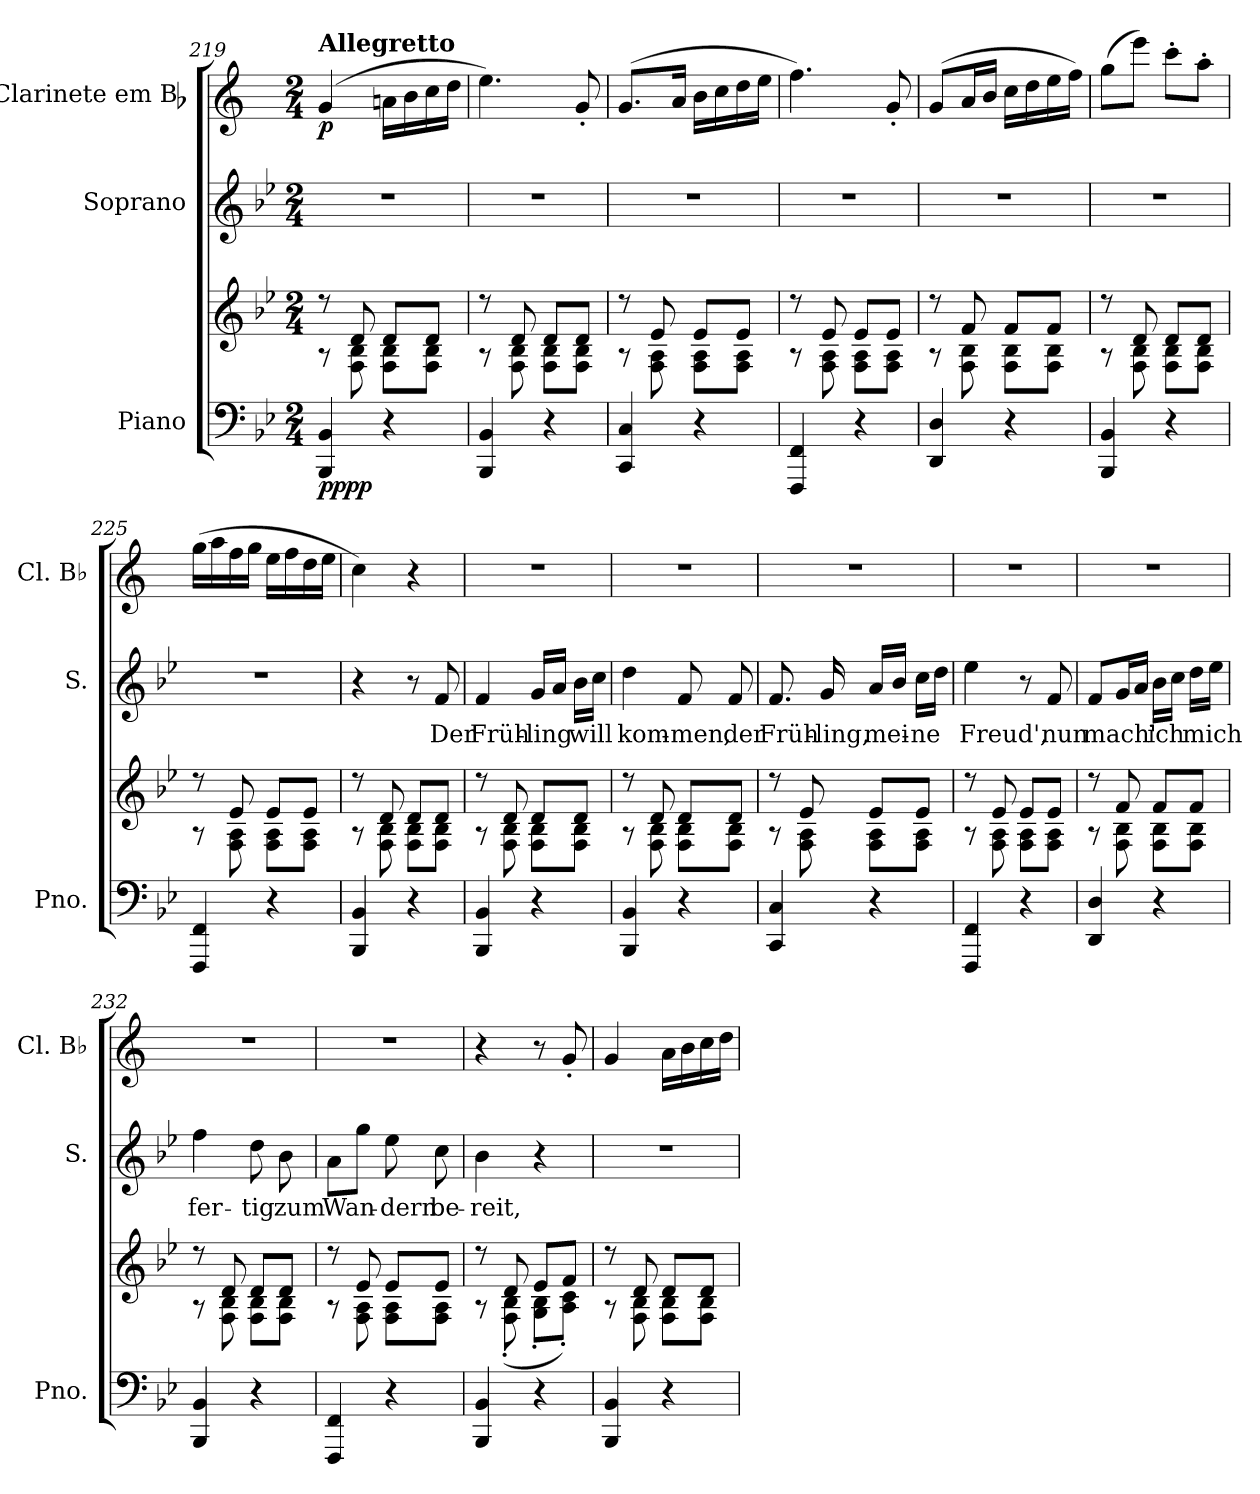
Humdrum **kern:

**kern	**kern	**dynam	**kern	**text	**kern	**dynam
*part3	*part3	*part3	*part2	*part2	*part1	*part1
*staff4	*staff3	*staff3/4	*staff2	*staff2	*staff1	*staff1
*I"Piano	*	*	*I"Soprano	*	*I"Clarinete em Bb	*
*I'Pno.	*	*	*I'S.	*	*I'Cl. Bb	*
*clefF4	*clefG2	*	*clefG2	*	*clefG2	*
*	*	*	*	*	*ITrd1c2	*
*k[b-e-]	*k[b-e-]	*	*k[b-e-]	*	*k[b-e-]	*
*M2/4	*M2/4	*	*M2/4	*	*M2/4	*
=219	=219	=219	=219	=219	=219	=219
*	*^	*	*	*	*	*
!	!	!	!	!	!	!LO:TX:a:B:t=Allegretto	!
!	!	!	!LO:DY:b=2	!	!	!	!
!	!	!	!LO:DY:n=1:b	!	!	!	!LO:DY:b
4BBB-/ 4BB-/	8r	8r	pp pp	2r	.	(4f/	p
.	8d/	8F\ 8B-\	.	.	.	.	.
4r	8d/L	8F\ 8B-\L	.	.	.	16gn\LL	.
.	.	.	.	.	.	16a\	.
.	8d/J	8F\ 8B-\J	.	.	.	16b-\	.
.	.	.	.	.	.	16cc\JJ	.
!!LO:PB:g=z
=220	=220	=220	=220	=220	=220	=220	=220
4BBB-/ 4BB-/	8r	8r	.	2r	.	4.dd\)	.
.	8d/	8F\ 8B-\	.	.	.	.	.
4r	8d/L	8F\ 8B-\L	.	.	.	.	.
.	8d/J	8F\ 8B-\J	.	.	.	8f'/	.
=221	=221	=221	=221	=221	=221	=221	=221
4CC/ 4C/	8r	8r	.	2r	.	(8.f/L	.
.	8e-/	8F\ 8A\	.	.	.	.	.
.	.	.	.	.	.	16g/Jk	.
4r	8e-/L	8F\ 8A\L	.	.	.	16a\LL	.
.	.	.	.	.	.	16b-\	.
.	8e-/J	8F\ 8A\J	.	.	.	16cc\	.
.	.	.	.	.	.	16dd\JJ	.
=222	=222	=222	=222	=222	=222	=222	=222
4FFF/ 4FF/	8r	8r	.	2r	.	4.ee-\)	.
.	8e-/	8F\ 8A\	.	.	.	.	.
4r	8e-/L	8F\ 8A\L	.	.	.	.	.
.	8e-/J	8F\ 8A\J	.	.	.	8f'/	.
!!LO:LB:g=z
=223	=223	=223	=223	=223	=223	=223	=223
4DD/ 4D/	8r	8r	.	2r	.	(8f/L	.
.	8f/	8F\ 8B-\	.	.	.	16g/L	.
.	.	.	.	.	.	16a/JJ	.
4r	8f/L	8F\ 8B-\L	.	.	.	16b-\LL	.
.	.	.	.	.	.	16cc\	.
.	8f/J	8F\ 8B-\J	.	.	.	16dd\	.
.	.	.	.	.	.	16ee-\JJ)	.
=224	=224	=224	=224	=224	=224	=224	=224
4BBB-/ 4BB-/	8r	8r	.	2r	.	(8ff\L	.
.	8d/	8F\ 8B-\	.	.	.	8ddd\J)	.
4r	8d/L	8F\ 8B-\L	.	.	.	8bb-'\L	.
.	8d/J	8F\ 8B-\J	.	.	.	8gg'\J	.
=225	=225	=225	=225	=225	=225	=225	=225
4FFF/ 4FF/	8r	8r	.	2r	.	(16ff\LL	.
.	.	.	.	.	.	16gg\	.
.	8e-/	8F\ 8A\	.	.	.	16ee-\	.
.	.	.	.	.	.	16ff\JJ	.
4r	8e-/L	8F\ 8A\L	.	.	.	16dd\LL	.
.	.	.	.	.	.	16ee-\	.
.	8e-/J	8F\ 8A\J	.	.	.	16cc\	.
.	.	.	.	.	.	16dd\JJ	.
=226	=226	=226	=226	=226	=226	=226	=226
4BBB-/ 4BB-/	8r	8r	.	4r	.	4b-\)	.
.	8d/	8F\ 8B-\	.	.	.	.	.
4r	8d/L	8F\ 8B-\L	.	8r	.	4r	.
!	!	!	!	!	!LO:LY:b	!	!
.	8d/J	8F\ 8B-\J	.	8f/	Der	.	.
!!LO:LB:g=z
=227	=227	=227	=227	=227	=227	=227	=227
!	!	!	!	!	!LO:LY:b	!	!
4BBB-/ 4BB-/	8r	8r	.	4f/	Früh-	2r	.
.	8d/	8F\ 8B-\	.	.	.	.	.
!	!	!	!	!	!LO:LY:b	!	!
4r	8d/L	8F\ 8B-\L	.	16g/LL	-ling	.	.
.	.	.	.	16a/JJ	.	.	.
!	!	!	!	!	!LO:LY:b	!	!
.	8d/J	8F\ 8B-\J	.	16b-\LL	will	.	.
.	.	.	.	16cc\JJ	.	.	.
=228	=228	=228	=228	=228	=228	=228	=228
!	!	!	!	!	!LO:LY:b	!	!
4BBB-/ 4BB-/	8r	8r	.	4dd\	kom-	2r	.
.	8d/	8F\ 8B-\	.	.	.	.	.
!	!	!	!	!	!LO:LY:b	!	!
4r	8d/L	8F\ 8B-\L	.	8f/	-men,	.	.
!	!	!	!	!	!LO:LY:b	!	!
.	8d/J	8F\ 8B-\J	.	8f/	der	.	.
=229	=229	=229	=229	=229	=229	=229	=229
!	!	!	!	!	!LO:LY:b	!	!
4CC/ 4C/	8r	8r	.	8.f/	Früh-	2r	.
.	8e-/	8F\ 8A\	.	.	.	.	.
!	!	!	!	!	!LO:LY:b	!	!
.	.	.	.	16g/	-ling,	.	.
!	!	!	!	!	!LO:LY:b	!	!
4r	8e-/L	8F\ 8A\L	.	16a/LL	mei-	.	.
.	.	.	.	16b-/JJ	.	.	.
!	!	!	!	!	!LO:LY:b	!	!
.	8e-/J	8F\ 8A\J	.	16cc\LL	ne	.	.
.	.	.	.	16dd\JJ	.	.	.
=230	=230	=230	=230	=230	=230	=230	=230
!	!	!	!	!	!LO:LY:b	!	!
4FFF/ 4FF/	8r	8r	.	4ee-\	Freud',	2r	.
.	8e-/	8F\ 8A\	.	.	.	.	.
4r	8e-/L	8F\ 8A\L	.	8r	.	.	.
!	!	!	!	!	!LO:LY:b	!	!
.	8e-/J	8F\ 8A\J	.	8f/	nun	.	.
!!LO:LB:g=z
=231	=231	=231	=231	=231	=231	=231	=231
!	!	!	!	!	!LO:LY:b	!	!
4DD/ 4D/	8r	8r	.	8f/L	mach'	2r	.
.	8f/	8F\ 8B-\	.	16g/L	.	.	.
.	.	.	.	16a/JJ	.	.	.
!	!	!	!	!	!LO:LY:b	!	!
4r	8f/L	8F\ 8B-\L	.	16b-\LL	ich	.	.
.	.	.	.	16cc\JJ	.	.	.
!	!	!	!	!	!LO:LY:b	!	!
.	8f/J	8F\ 8B-\J	.	16dd\LL	mich	.	.
.	.	.	.	16ee-\JJ	.	.	.
=232	=232	=232	=232	=232	=232	=232	=232
!	!	!	!	!	!LO:LY:b	!	!
4BBB-/ 4BB-/	8r	8r	.	4ff\	fer-	2r	.
.	8d/	8F\ 8B-\	.	.	.	.	.
!	!	!	!	!	!LO:LY:b	!	!
4r	8d/L	8F\ 8B-\L	.	8dd\	-tig	.	.
!	!	!	!	!	!LO:LY:b	!	!
.	8d/J	8F\ 8B-\J	.	8b-\	zum	.	.
=233	=233	=233	=233	=233	=233	=233	=233
!	!	!	!	!	!LO:LY:b	!	!
4FFF/ 4FF/	8r	8r	.	8a\L	Wan-	2r	.
.	8e-/	8F\ 8A\	.	8gg\J	.	.	.
!	!	!	!	!	!LO:LY:b	!	!
4r	8e-/L	8F\ 8A\L	.	8ee-\	-dern	.	.
!	!	!	!	!	!LO:LY:b	!	!
.	8e-/J	8F\ 8A\J	.	8cc\	be-	.	.
=234	=234	=234	=234	=234	=234	=234	=234
!	!	!	!	!	!LO:LY:b	!	!
4BBB-/ 4BB-/	8r	8r	.	4b-\	-reit,	4r	.
.	8d/	(8F\' 8B-\'	.	.	.	.	.
4r	8e-/L	8G\' 8B-\'L	.	4r	.	8r	.
.	8f/J	8A\' 8c\'J)	.	.	.	8f'/	.
!!LO:PB:g=z
=235	=235	=235	=235	=235	=235	=235	=235
4BBB-/ 4BB-/	8r	8r	.	2r	.	4f/	.
.	8d/	8F\ 8B-\	.	.	.	.	.
4r	8d/L	8F\ 8B-\L	.	.	.	16g\LL	.
.	.	.	.	.	.	16a\	.
.	8d/J	8F\ 8B-\J	.	.	.	16b-\	.
.	.	.	.	.	.	16cc\JJ	.
*	*v	*v	*	*	*	*	*
=	=	=	=	=	=	=
*-	*-	*-	*-	*-	*-	*-
